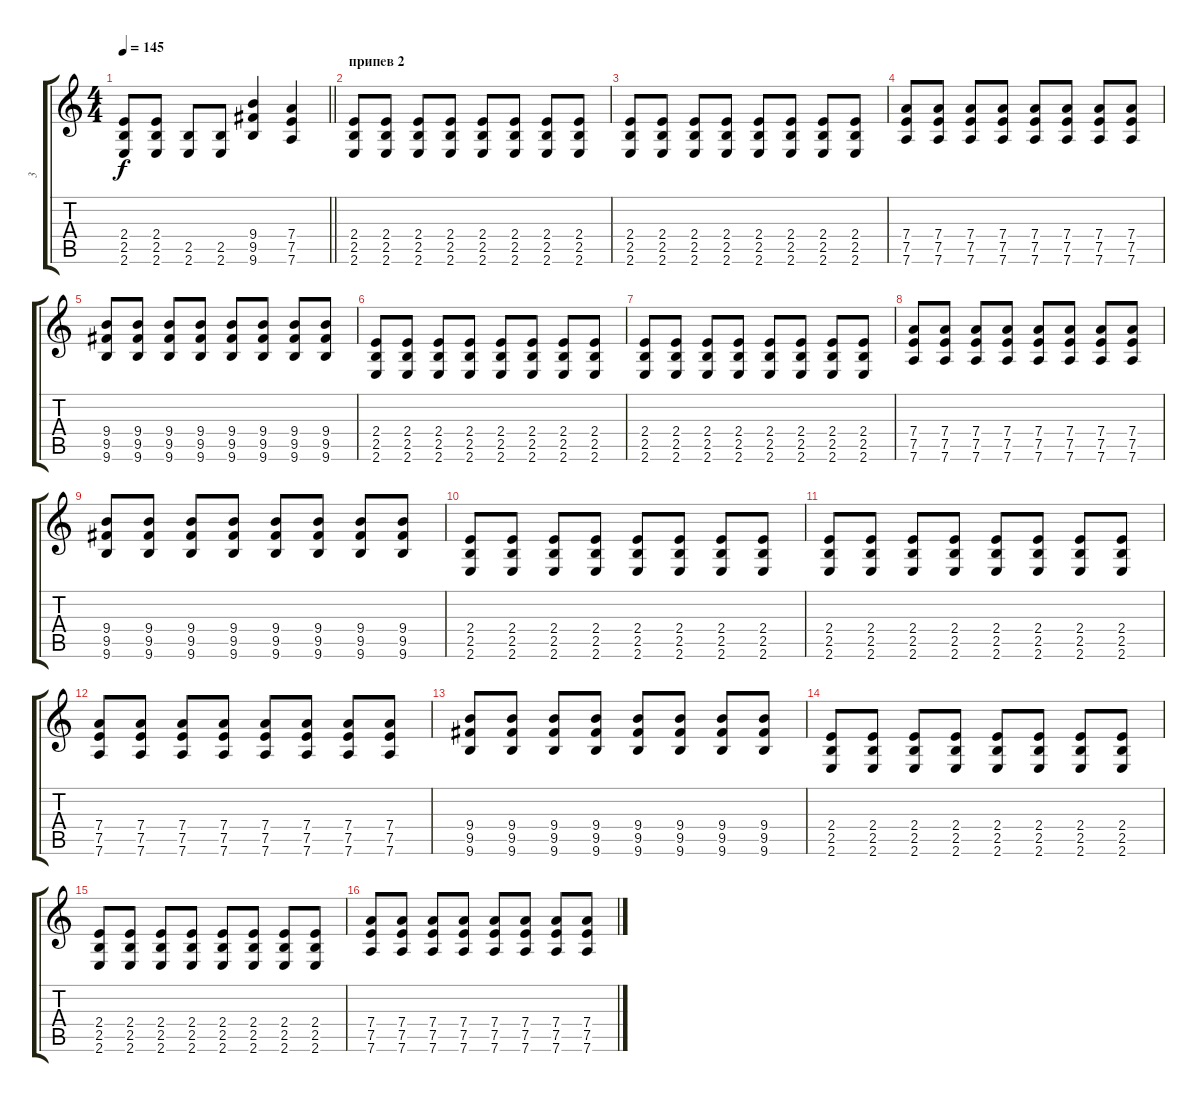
\track ("3" "3") {instrument distortionguitar}
\staff {score tabs}
\tuning (E4 B3 G3 D3 A2 D2) {hide}
\ts (4 4)
\tempo 145
\clef g2
\barLineRight lightlight
\ks c
(2.4 2.5 2.6).8{dy f} (2.4 2.5 2.6).8 (2.5 2.6).8 (2.5 2.6).8 (9.4 9.5 9.6).4 (7.4 7.5 7.6).4 |
\section ("" "припев 2")
(2.4 2.5 2.6).8 (2.4 2.5 2.6).8 (2.4 2.5 2.6).8 (2.4 2.5 2.6).8 (2.4 2.5 2.6).8 (2.4 2.5 2.6).8 (2.4 2.5 2.6).8 (2.4 2.5 2.6).8 |
(2.4 2.5 2.6).8 (2.4 2.5 2.6).8 (2.4 2.5 2.6).8 (2.4 2.5 2.6).8 (2.4 2.5 2.6).8 (2.4 2.5 2.6).8 (2.4 2.5 2.6).8 (2.4 2.5 2.6).8 |
(7.4 7.5 7.6).8 (7.4 7.5 7.6).8 (7.4 7.5 7.6).8 (7.4 7.5 7.6).8 (7.4 7.5 7.6).8 (7.4 7.5 7.6).8 (7.4 7.5 7.6).8 (7.4 7.5 7.6).8 |
(9.4 9.5 9.6).8 (9.4 9.5 9.6).8 (9.4 9.5 9.6).8 (9.4 9.5 9.6).8 (9.4 9.5 9.6).8 (9.4 9.5 9.6).8 (9.4 9.5 9.6).8 (9.4 9.5 9.6).8 |
(2.4 2.5 2.6).8 (2.4 2.5 2.6).8 (2.4 2.5 2.6).8 (2.4 2.5 2.6).8 (2.4 2.5 2.6).8 (2.4 2.5 2.6).8 (2.4 2.5 2.6).8 (2.4 2.5 2.6).8 |
(2.4 2.5 2.6).8 (2.4 2.5 2.6).8 (2.4 2.5 2.6).8 (2.4 2.5 2.6).8 (2.4 2.5 2.6).8 (2.4 2.5 2.6).8 (2.4 2.5 2.6).8 (2.4 2.5 2.6).8 |
(7.4 7.5 7.6).8 (7.4 7.5 7.6).8 (7.4 7.5 7.6).8 (7.4 7.5 7.6).8 (7.4 7.5 7.6).8 (7.4 7.5 7.6).8 (7.4 7.5 7.6).8 (7.4 7.5 7.6).8 |
(9.4 9.5 9.6).8 (9.4 9.5 9.6).8 (9.4 9.5 9.6).8 (9.4 9.5 9.6).8 (9.4 9.5 9.6).8 (9.4 9.5 9.6).8 (9.4 9.5 9.6).8 (9.4 9.5 9.6).8 |
(2.4 2.5 2.6).8 (2.4 2.5 2.6).8 (2.4 2.5 2.6).8 (2.4 2.5 2.6).8 (2.4 2.5 2.6).8 (2.4 2.5 2.6).8 (2.4 2.5 2.6).8 (2.4 2.5 2.6).8 |
(2.4 2.5 2.6).8 (2.4 2.5 2.6).8 (2.4 2.5 2.6).8 (2.4 2.5 2.6).8 (2.4 2.5 2.6).8 (2.4 2.5 2.6).8 (2.4 2.5 2.6).8 (2.4 2.5 2.6).8 |
(7.4 7.5 7.6).8 (7.4 7.5 7.6).8 (7.4 7.5 7.6).8 (7.4 7.5 7.6).8 (7.4 7.5 7.6).8 (7.4 7.5 7.6).8 (7.4 7.5 7.6).8 (7.4 7.5 7.6).8 |
(9.4 9.5 9.6).8 (9.4 9.5 9.6).8 (9.4 9.5 9.6).8 (9.4 9.5 9.6).8 (9.4 9.5 9.6).8 (9.4 9.5 9.6).8 (9.4 9.5 9.6).8 (9.4 9.5 9.6).8 |
(2.4 2.5 2.6).8 (2.4 2.5 2.6).8 (2.4 2.5 2.6).8 (2.4 2.5 2.6).8 (2.4 2.5 2.6).8 (2.4 2.5 2.6).8 (2.4 2.5 2.6).8 (2.4 2.5 2.6).8 |
(2.4 2.5 2.6).8 (2.4 2.5 2.6).8 (2.4 2.5 2.6).8 (2.4 2.5 2.6).8 (2.4 2.5 2.6).8 (2.4 2.5 2.6).8 (2.4 2.5 2.6).8 (2.4 2.5 2.6).8 |
(7.4 7.5 7.6).8 (7.4 7.5 7.6).8 (7.4 7.5 7.6).8 (7.4 7.5 7.6).8 (7.4 7.5 7.6).8 (7.4 7.5 7.6).8 (7.4 7.5 7.6).8 (7.4 7.5 7.6).8
